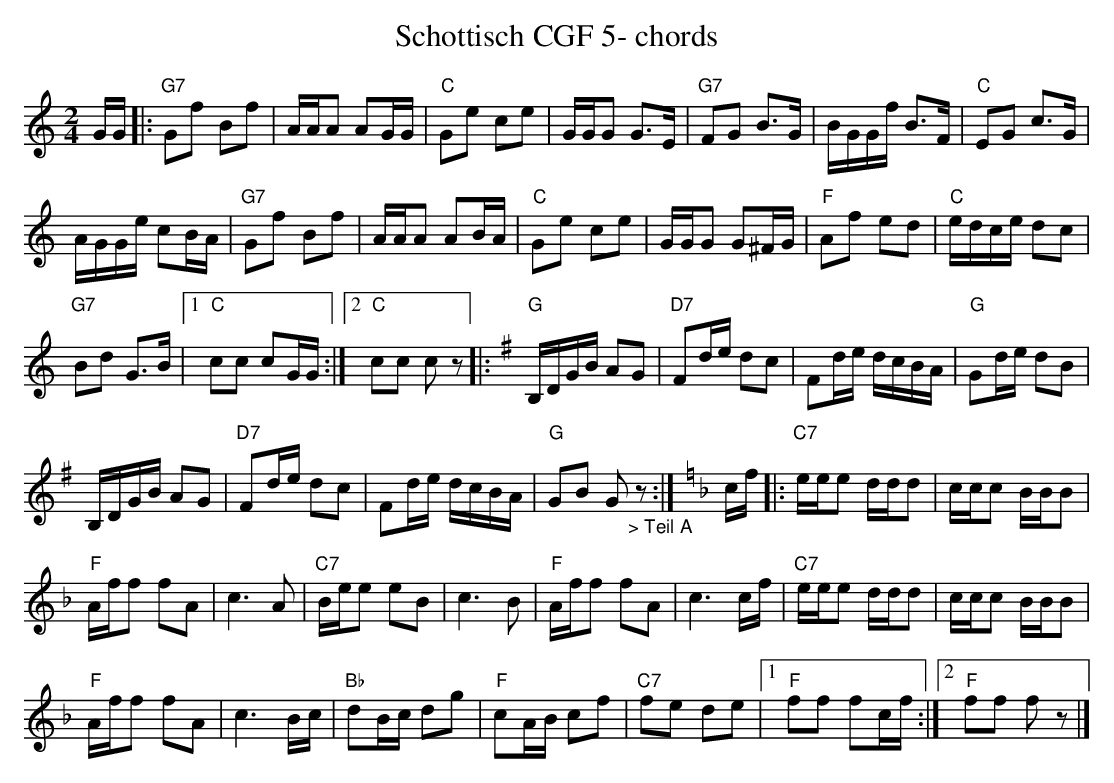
X:1
T:Schottisch CGF 5- chords
M:2/4
L:1/16
K:Cmaj%%MIDI gchordon
GG |: "G7"G2f2 B2f2 | AAA2 A2GG | "C"G2e2 c2e2 | GGG2 G3E | "G7"F2G2 B3G | BGGf B3F | "C"E2G2 c3G |
AGGe c2BA | "G7"G2f2 B2f2 | AAA2 A2BA | "C"G2e2 c2e2 | GGG2 G2^FG | "F"A2f2 e2d2 | "C"edce d2c2 |
"G7"B2d2 G3B |1 "C"c2c2 c2GG :|2 "C"c2c2 c2z2 |: [K:Gmaj] "G"B,DGB A2G2 | "D7"F2de d2c2 | F2de dcBA | "G"G2de d2B2 |
B,DGB A2G2 | "D7"F2de d2c2 | F2de dcBA | "G"G2B2 G2"_> Teil A"z2 :| [K:Fmaj] cf |: "C7"eee2 ddd2 | ccc2 BBB2 |
"F"Aff2 f2A2 | c6A2 | "C7"Bee2 e2B2 | c6B2 | "F"Aff2 f2A2 | c6cf | "C7"eee2 ddd2 | ccc2 BBB2 |
"F"Aff2 f2A2 | c6Bc | "Bb"d2Bc d2g2 | "F"c2AB c2f2 | "C7"f2e2 d2e2 |1 "F"f2f2 f2cf :|2 "F"f2f2 f2z2 |]
